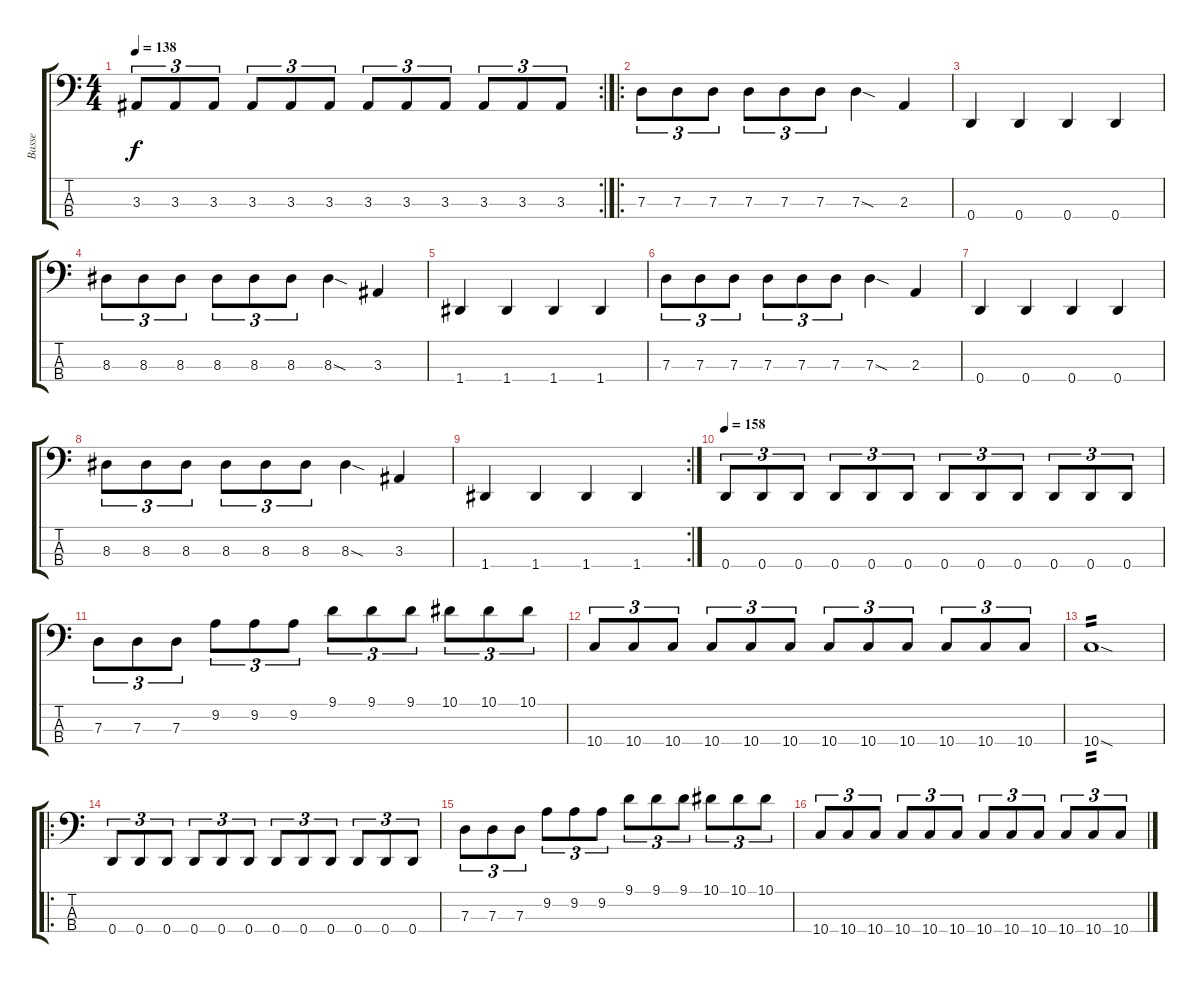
\track ("Basse" "Basse") {instrument electricbassfinger}
\staff {score tabs}
\tuning (F2 C2 G1 D1) {hide}
\rc 2
\ts (4 4)
\tempo 138
\clef f4
\ks c
3.3.8{tu (3 2) dy f} 3.3.8{tu (3 2)} 3.3.8{tu (3 2)} 3.3.8{tu (3 2)} 3.3.8{tu (3 2)} 3.3.8{tu (3 2)} 3.3.8{tu (3 2)} 3.3.8{tu (3 2)} 3.3.8{tu (3 2)} 3.3.8{tu (3 2)} 3.3.8{tu (3 2)} 3.3.8{tu (3 2)} |
\ro
7.3.8{tu (3 2)} 7.3.8{tu (3 2)} 7.3.8{tu (3 2)} 7.3.8{tu (3 2)} 7.3.8{tu (3 2)} 7.3.8{tu (3 2)} 7.3{sod}.4 2.3.4 |
0.4.4 0.4.4 0.4.4 0.4.4 |
8.3.8{tu (3 2)} 8.3.8{tu (3 2)} 8.3.8{tu (3 2)} 8.3.8{tu (3 2)} 8.3.8{tu (3 2)} 8.3.8{tu (3 2)} 8.3{sod}.4 3.3.4 |
1.4.4 1.4.4 1.4.4 1.4.4 |
7.3.8{tu (3 2)} 7.3.8{tu (3 2)} 7.3.8{tu (3 2)} 7.3.8{tu (3 2)} 7.3.8{tu (3 2)} 7.3.8{tu (3 2)} 7.3{sod}.4 2.3.4 |
0.4.4 0.4.4 0.4.4 0.4.4 |
8.3.8{tu (3 2)} 8.3.8{tu (3 2)} 8.3.8{tu (3 2)} 8.3.8{tu (3 2)} 8.3.8{tu (3 2)} 8.3.8{tu (3 2)} 8.3{sod}.4 3.3.4 |
\rc 2
1.4.4 1.4.4 1.4.4 1.4.4 |
\tempo 158
0.4.8{tu (3 2)} 0.4.8{tu (3 2)} 0.4.8{tu (3 2)} 0.4.8{tu (3 2)} 0.4.8{tu (3 2)} 0.4.8{tu (3 2)} 0.4.8{tu (3 2)} 0.4.8{tu (3 2)} 0.4.8{tu (3 2)} 0.4.8{tu (3 2)} 0.4.8{tu (3 2)} 0.4.8{tu (3 2)} |
7.3.8{tu (3 2)} 7.3.8{tu (3 2)} 7.3.8{tu (3 2)} 9.2.8{tu (3 2)} 9.2.8{tu (3 2)} 9.2.8{tu (3 2)} 9.1.8{tu (3 2)} 9.1.8{tu (3 2)} 9.1.8{tu (3 2)} 10.1.8{tu (3 2)} 10.1.8{tu (3 2)} 10.1.8{tu (3 2)} |
10.4.8{tu (3 2)} 10.4.8{tu (3 2)} 10.4.8{tu (3 2)} 10.4.8{tu (3 2)} 10.4.8{tu (3 2)} 10.4.8{tu (3 2)} 10.4.8{tu (3 2)} 10.4.8{tu (3 2)} 10.4.8{tu (3 2)} 10.4.8{tu (3 2)} 10.4.8{tu (3 2)} 10.4.8{tu (3 2)} |
10.4{sod}.1{tp 2} |
\ro
0.4.8{tu (3 2)} 0.4.8{tu (3 2)} 0.4.8{tu (3 2)} 0.4.8{tu (3 2)} 0.4.8{tu (3 2)} 0.4.8{tu (3 2)} 0.4.8{tu (3 2)} 0.4.8{tu (3 2)} 0.4.8{tu (3 2)} 0.4.8{tu (3 2)} 0.4.8{tu (3 2)} 0.4.8{tu (3 2)} |
7.3.8{tu (3 2)} 7.3.8{tu (3 2)} 7.3.8{tu (3 2)} 9.2.8{tu (3 2)} 9.2.8{tu (3 2)} 9.2.8{tu (3 2)} 9.1.8{tu (3 2)} 9.1.8{tu (3 2)} 9.1.8{tu (3 2)} 10.1.8{tu (3 2)} 10.1.8{tu (3 2)} 10.1.8{tu (3 2)} |
10.4.8{tu (3 2)} 10.4.8{tu (3 2)} 10.4.8{tu (3 2)} 10.4.8{tu (3 2)} 10.4.8{tu (3 2)} 10.4.8{tu (3 2)} 10.4.8{tu (3 2)} 10.4.8{tu (3 2)} 10.4.8{tu (3 2)} 10.4.8{tu (3 2)} 10.4.8{tu (3 2)} 10.4.8{tu (3 2)}
